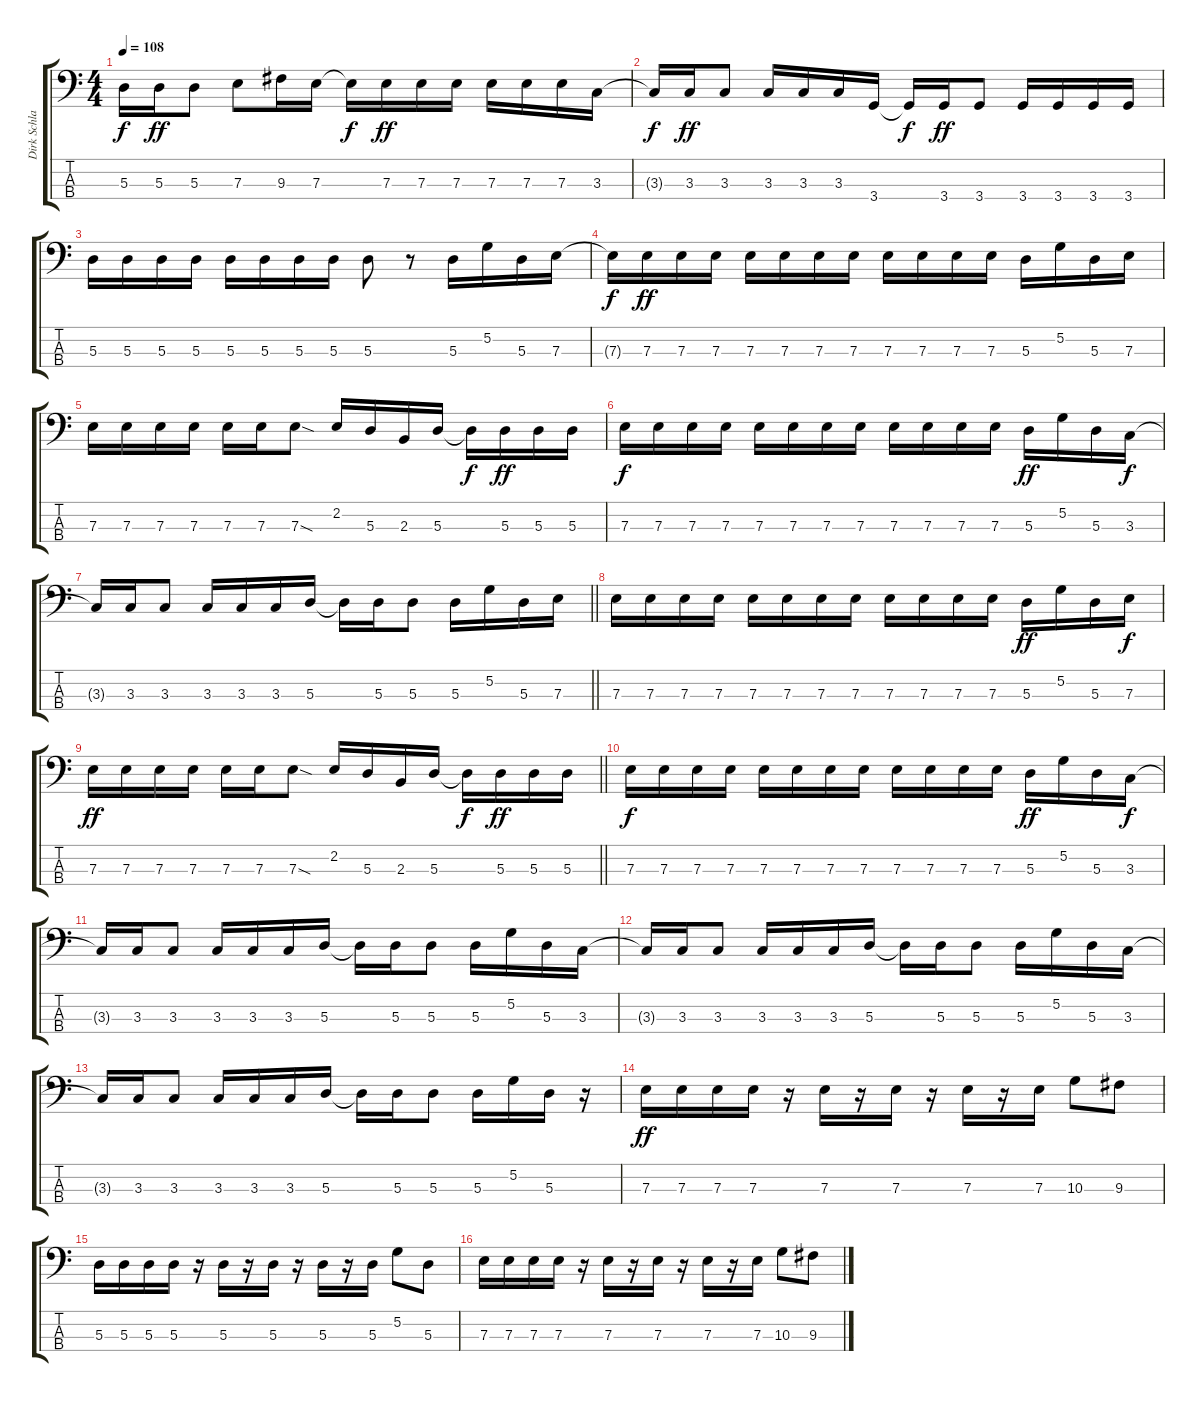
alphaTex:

\track ("Dirk Schlachter Bass" "Dirk Schla") {instrument electricbassfinger}
\staff {score tabs}
\tuning (G2 D2 A1 E1) {hide}
\ts (4 4)
\tempo 108
\clef f4
\ks c
5.3{t}.16{dy f} 5.3.16{dy ff} 5.3.8 7.3.8 9.3.16 7.3.16 7.3{t}.16{dy f} 7.3.16{dy ff} 7.3.16 7.3.16 7.3.16 7.3.16 7.3.16 3.3.16 |
3.3{t}.16{dy f} 3.3.16{dy ff} 3.3.8 3.3.16 3.3.16 3.3.16 3.4.16 3.4{t}.16{dy f} 3.4.16{dy ff} 3.4.8 3.4.16 3.4.16 3.4.16 3.4.16 |
5.3.16 5.3.16 5.3.16 5.3.16 5.3.16 5.3.16 5.3.16 5.3.16 5.3.8 r.8 5.3.16 5.2.16 5.3.16 7.3.16 |
7.3{t}.16{dy f} 7.3.16{dy ff} 7.3.16 7.3.16 7.3.16 7.3.16 7.3.16 7.3.16 7.3.16 7.3.16 7.3.16 7.3.16 5.3.16 5.2.16 5.3.16 7.3.16 |
7.3.16 7.3.16 7.3.16 7.3.16 7.3.16 7.3.16 7.3{sod}.8 2.2.16 5.3.16 2.3.16 5.3.16 5.3{t}.16{dy f} 5.3.16{dy ff} 5.3.16 5.3.16 |
7.3.16{dy f} 7.3.16 7.3.16 7.3.16 7.3.16 7.3.16 7.3.16 7.3.16 7.3.16 7.3.16 7.3.16 7.3.16 5.3.16{dy ff} 5.2.16 5.3.16 3.3.16{dy f} |
\barLineRight lightlight
3.3{t}.16 3.3.16 3.3.8 3.3.16 3.3.16 3.3.16 5.3.16 5.3{t}.16 5.3.16 5.3.8 5.3.16 5.2.16 5.3.16 7.3.16 |
7.3.16 7.3.16 7.3.16 7.3.16 7.3.16 7.3.16 7.3.16 7.3.16 7.3.16 7.3.16 7.3.16 7.3.16 5.3.16{dy ff} 5.2.16 5.3.16 7.3.16{dy f} |
\barLineRight lightlight
7.3.16{dy ff} 7.3.16 7.3.16 7.3.16 7.3.16 7.3.16 7.3{sod}.8 2.2.16 5.3.16 2.3.16 5.3.16 5.3{t}.16{dy f} 5.3.16{dy ff} 5.3.16 5.3.16 |
7.3.16{dy f} 7.3.16 7.3.16 7.3.16 7.3.16 7.3.16 7.3.16 7.3.16 7.3.16 7.3.16 7.3.16 7.3.16 5.3.16{dy ff} 5.2.16 5.3.16 3.3.16{dy f} |
3.3{t}.16 3.3.16 3.3.8 3.3.16 3.3.16 3.3.16 5.3.16 5.3{t}.16 5.3.16 5.3.8 5.3.16 5.2.16 5.3.16 3.3.16 |
3.3{t}.16 3.3.16 3.3.8 3.3.16 3.3.16 3.3.16 5.3.16 5.3{t}.16 5.3.16 5.3.8 5.3.16 5.2.16 5.3.16 3.3.16 |
3.3{t}.16 3.3.16 3.3.8 3.3.16 3.3.16 3.3.16 5.3.16 5.3{t}.16 5.3.16 5.3.8 5.3.16 5.2.16 5.3.16 r.16 |
7.3.16{dy ff} 7.3.16 7.3.16 7.3.16 r.16 7.3.16 r.16 7.3.16 r.16 7.3.16 r.16 7.3.16 10.3.8 9.3.8 |
5.3.16 5.3.16 5.3.16 5.3.16 r.16 5.3.16 r.16 5.3.16 r.16 5.3.16 r.16 5.3.16 5.2.8 5.3.8 |
7.3.16 7.3.16 7.3.16 7.3.16 r.16 7.3.16 r.16 7.3.16 r.16 7.3.16 r.16 7.3.16 10.3.8 9.3.8
